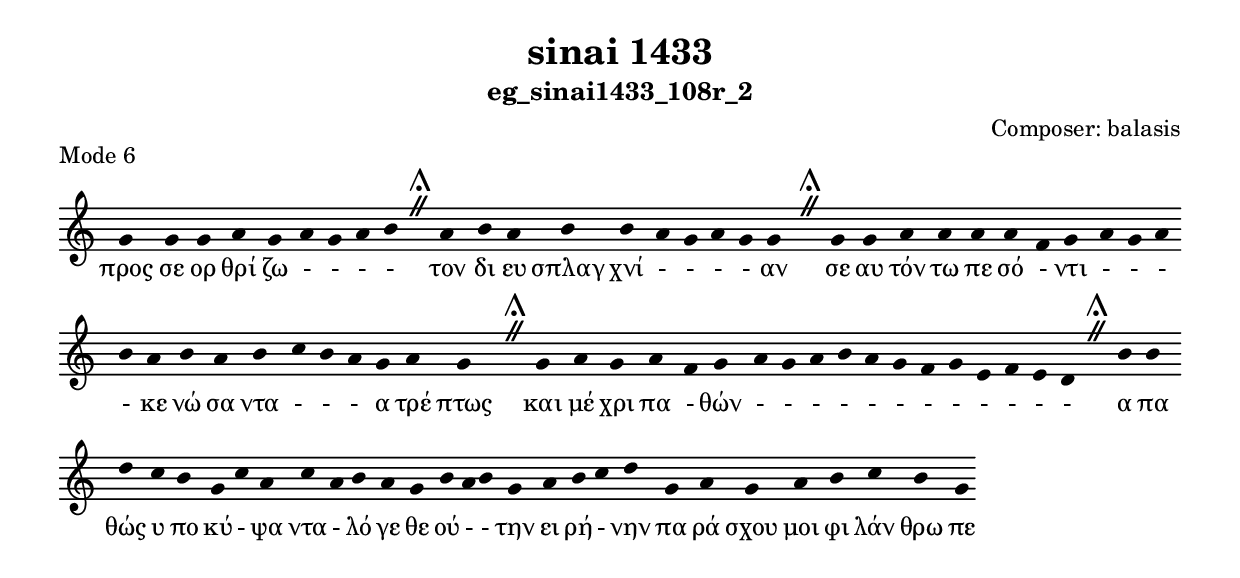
\include "gregorian.ly"

	\header {
 	  title = "sinai 1433"
	  subtitle = "eg_sinai1433_108r_2"
	  composer = "Composer: balasis"
	  piece = "Mode 6"
	}

	chant = {
	  g'4 g'4 g'4 a'4 g'4 a'4 g'4 a'4 b'4 \divisioMaior
 a'4 b'4 a'4 b'4 b'4 a'4 g'4 a'4 g'4 g'4 \divisioMaior
 g'4 g'4 a'4 a'4 a'4 a'4 f'4 g'4 a'4 g'4 a'4 b'4 a'4 b'4 a'4 b'4 c''4 b'4 a'4 g'4 a'4 g'4 \divisioMaior
 g'4 a'4 g'4 a'4 f'4 g'4 a'4 g'4 a'4 b'4 a'4 g'4 f'4 g'4 e'4 f'4 e'4 d'4 \divisioMaior
 b'4 b'4 d''4 c''4 b'4 g'4 c''4 a'4 c''4 a'4 b'4 a'4 g'4 b'4 a'4 b'4 g'4 a'4 b'4 c''4 d''4 g'4 a'4 g'4 a'4 b'4 c''4 b'4 g'4\finalis
	}

	verba = \lyricmode {προς σε ορ θρί ζω -  -  -  - 
τον δι ευ σπλαγ χνί -  -  -  - αν 
σε αυ τόν τω πε σό - ντι -  -  -  - κε νώ σα ντα -  -  - α τρέ πτως 
και μέ χρι πα - θών -  -  -  -  -  -  -  -  -  -  -  - 
α πα θώς υ πο κύ - ψα ντα - λό γε θε ού -  - την ει ρή - νην πα ρά σχου μοι φι λάν θρω πε 
	}


	\score {
	  \new Staff <<
	  \new Voice = "melody" \chant
	  \new Lyrics = "one" \lyricsto melody \verba
	  >>
	  \layout {
	    \context {
	      \Staff
	      \remove "Time_signature_engraver"
	      \remove "Bar_engraver"
	    }
	    \context {
	      \Voice
	      \remove "Stem_engraver"
	    }
	  }
	}